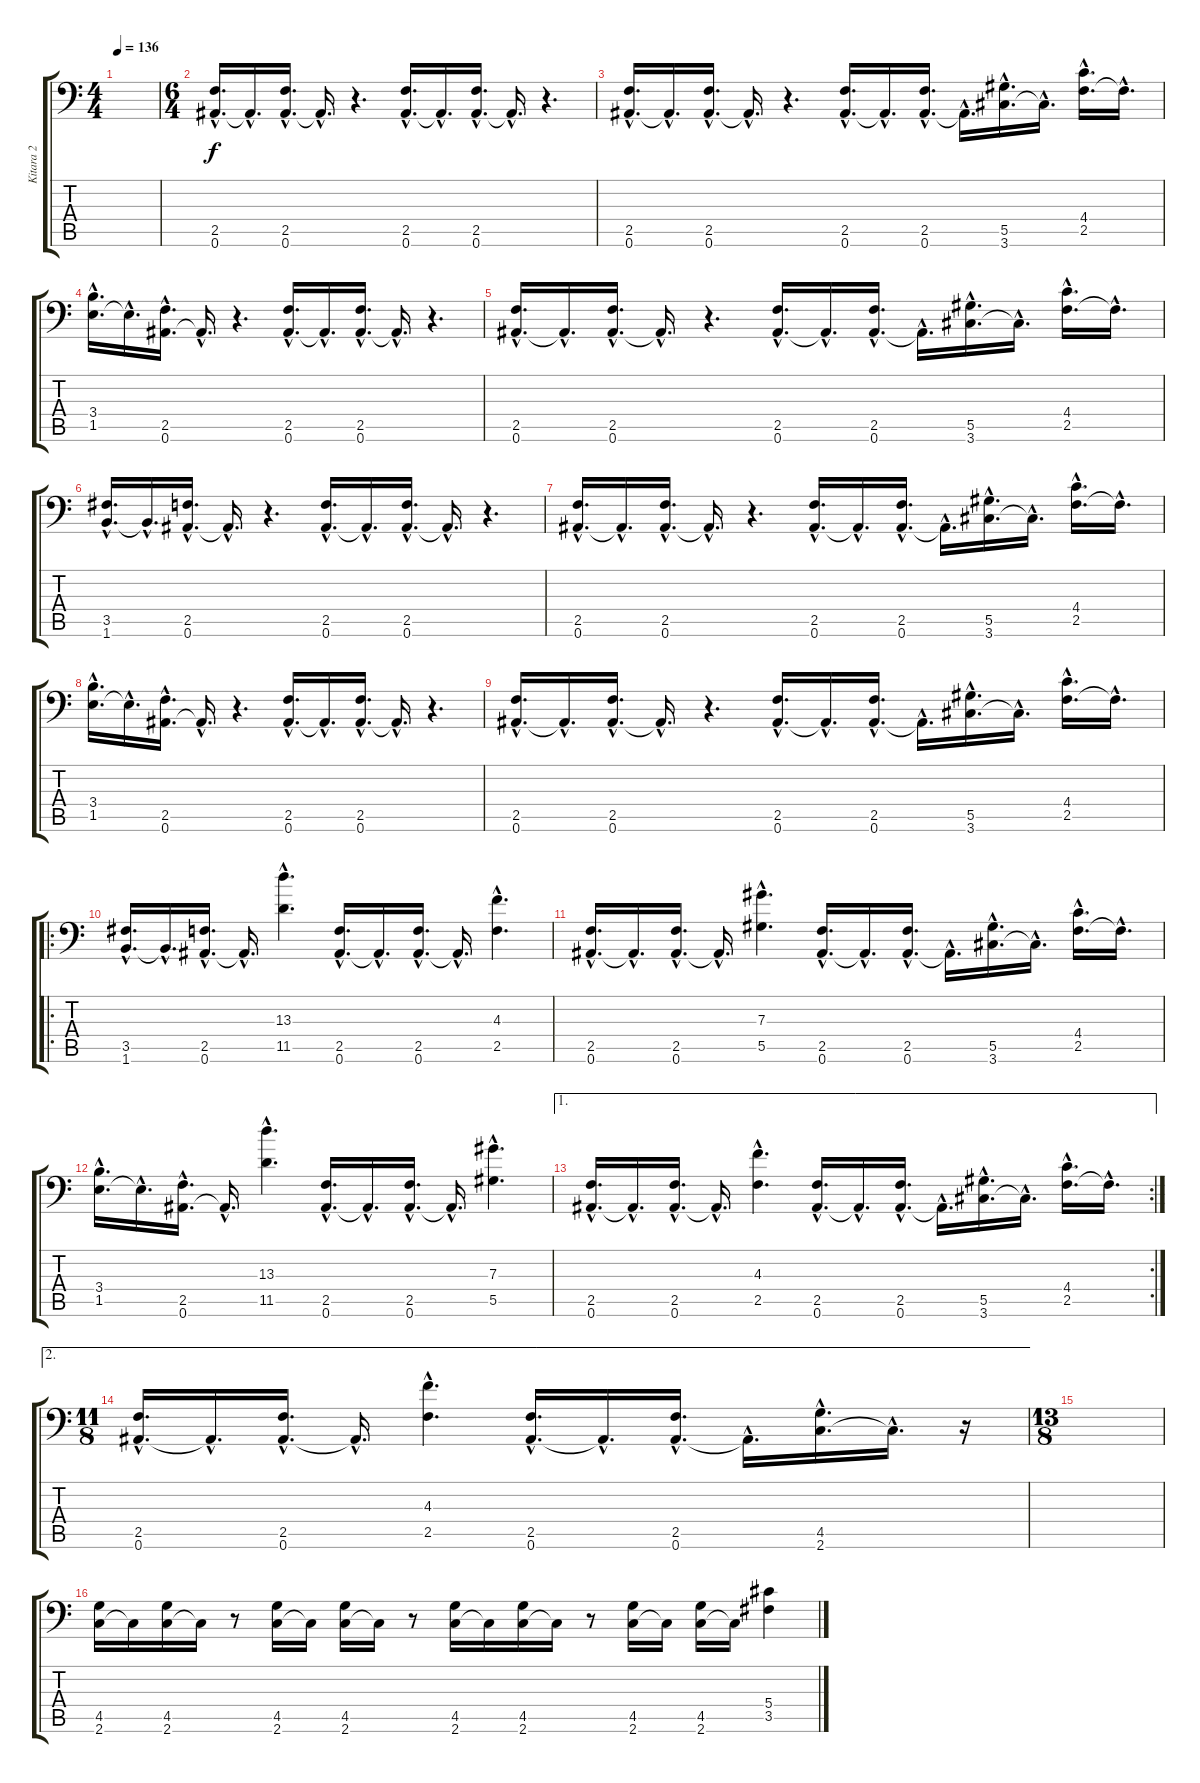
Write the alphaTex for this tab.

\track ("Kitara 2" "Kitara 2") {instrument distortionguitar}
\staff {score tabs}
\tuning (Bb3 F3 Db3 Ab2 Eb2 Bb1) {hide}
\ts (4 4)
\tempo 136
\clef f4
\ks c
|
\ts (6 4)
(2.5{hac} 0.6{hac}).16{d} 0.6{hac t}.16{d} (2.5{hac} 0.6{hac}).16{d} 0.6{hac t}.16{d} r.4{d} (2.5{hac} 0.6{hac}).16{d} 0.6{hac t}.16{d} (2.5{hac} 0.6{hac}).16{d} 0.6{hac t}.16{d} r.4{d} |
(2.5{hac} 0.6{hac}).16{d} 0.6{hac t}.16{d} (2.5{hac} 0.6{hac}).16{d} 0.6{hac t}.16{d} r.4{d} (2.5{hac} 0.6{hac}).16{d} 0.6{hac t}.16{d} (2.5{hac} 0.6{hac}).16{d} 0.6{hac t}.16{d} (5.5{hac} 3.6{hac}).16{d} 3.6{hac t}.16{d} (4.4{hac} 2.5{hac}).16{d} 2.5{hac t}.16{d} |
(3.4{hac} 1.5{hac}).16{d} 1.5{hac t}.16{d} (2.5{hac} 0.6{hac}).16{d} 0.6{hac t}.16{d} r.4{d} (2.5{hac} 0.6{hac}).16{d} 0.6{hac t}.16{d} (2.5{hac} 0.6{hac}).16{d} 0.6{hac t}.16{d} r.4{d} |
(2.5{hac} 0.6{hac}).16{d} 0.6{hac t}.16{d} (2.5{hac} 0.6{hac}).16{d} 0.6{hac t}.16{d} r.4{d} (2.5{hac} 0.6{hac}).16{d} 0.6{hac t}.16{d} (2.5{hac} 0.6{hac}).16{d} 0.6{hac t}.16{d} (5.5{hac} 3.6{hac}).16{d} 3.6{hac t}.16{d} (4.4{hac} 2.5{hac}).16{d} 2.5{hac t}.16{d} |
(3.5{hac} 1.6{hac}).16{d} 1.6{hac t}.16{d} (2.5{hac} 0.6{hac}).16{d} 0.6{hac t}.16{d} r.4{d} (2.5{hac} 0.6{hac}).16{d} 0.6{hac t}.16{d} (2.5{hac} 0.6{hac}).16{d} 0.6{hac t}.16{d} r.4{d} |
(2.5{hac} 0.6{hac}).16{d} 0.6{hac t}.16{d} (2.5{hac} 0.6{hac}).16{d} 0.6{hac t}.16{d} r.4{d} (2.5{hac} 0.6{hac}).16{d} 0.6{hac t}.16{d} (2.5{hac} 0.6{hac}).16{d} 0.6{hac t}.16{d} (5.5{hac} 3.6{hac}).16{d} 3.6{hac t}.16{d} (4.4{hac} 2.5{hac}).16{d} 2.5{hac t}.16{d} |
(3.4{hac} 1.5{hac}).16{d} 1.5{hac t}.16{d} (2.5{hac} 0.6{hac}).16{d} 0.6{hac t}.16{d} r.4{d} (2.5{hac} 0.6{hac}).16{d} 0.6{hac t}.16{d} (2.5{hac} 0.6{hac}).16{d} 0.6{hac t}.16{d} r.4{d} |
(2.5{hac} 0.6{hac}).16{d} 0.6{hac t}.16{d} (2.5{hac} 0.6{hac}).16{d} 0.6{hac t}.16{d} r.4{d} (2.5{hac} 0.6{hac}).16{d} 0.6{hac t}.16{d} (2.5{hac} 0.6{hac}).16{d} 0.6{hac t}.16{d} (5.5{hac} 3.6{hac}).16{d} 3.6{hac t}.16{d} (4.4{hac} 2.5{hac}).16{d} 2.5{hac t}.16{d} |
\ro
(3.5{hac} 1.6{hac}).16{d} 1.6{hac t}.16{d} (2.5{hac} 0.6{hac}).16{d} 0.6{hac t}.16{d} (13.3{hac} 11.5{hac}).4{d} (2.5{hac} 0.6{hac}).16{d} 0.6{hac t}.16{d} (2.5{hac} 0.6{hac}).16{d} 0.6{hac t}.16{d} (4.3{hac} 2.5{hac}).4{d} |
(2.5{hac} 0.6{hac}).16{d} 0.6{hac t}.16{d} (2.5{hac} 0.6{hac}).16{d} 0.6{hac t}.16{d} (7.3{hac} 5.5{hac}).4{d} (2.5{hac} 0.6{hac}).16{d} 0.6{hac t}.16{d} (2.5{hac} 0.6{hac}).16{d} 0.6{hac t}.16{d} (5.5{hac} 3.6{hac}).16{d} 3.6{hac t}.16{d} (4.4{hac} 2.5{hac}).16{d} 2.5{hac t}.16{d} |
(3.4{hac} 1.5{hac}).16{d} 1.5{hac t}.16{d} (2.5{hac} 0.6{hac}).16{d} 0.6{hac t}.16{d} (13.3{hac} 11.5{hac}).4{d} (2.5{hac} 0.6{hac}).16{d} 0.6{hac t}.16{d} (2.5{hac} 0.6{hac}).16{d} 0.6{hac t}.16{d} (7.3{hac} 5.5{hac}).4{d} |
\ae 1
\rc 2
(2.5{hac} 0.6{hac}).16{d} 0.6{hac t}.16{d} (2.5{hac} 0.6{hac}).16{d} 0.6{hac t}.16{d} (4.3{hac} 2.5{hac}).4{d} (2.5{hac} 0.6{hac}).16{d} 0.6{hac t}.16{d} (2.5{hac} 0.6{hac}).16{d} 0.6{hac t}.16{d} (5.5{hac} 3.6{hac}).16{d} 3.6{hac t}.16{d} (4.4{hac} 2.5{hac}).16{d} 2.5{hac t}.16{d} |
\ae 2
\ts (11 8)
(2.5{hac} 0.6{hac}).16{d} 0.6{hac t}.16{d} (2.5{hac} 0.6{hac}).16{d} 0.6{hac t}.16{d} (4.3{hac} 2.5{hac}).4{d} (2.5{hac} 0.6{hac}).16{d} 0.6{hac t}.16{d} (2.5{hac} 0.6{hac}).16{d} 0.6{hac t}.16{d} (4.5{hac} 2.6{hac}).16{d} 2.6{hac t}.16{d} r.16 |
\ts (13 8)
|
(4.5 2.6).16 2.6{t}.16 (4.5 2.6).16 2.6{t}.16 r.8 (4.5 2.6).16 2.6{t}.16 (4.5 2.6).16 2.6{t}.16 r.8 (4.5 2.6).16 2.6{t}.16 (4.5 2.6).16 2.6{t}.16 r.8 (4.5 2.6).16 2.6{t}.16 (4.5 2.6).16 2.6{t}.16 (5.4 3.5).4
